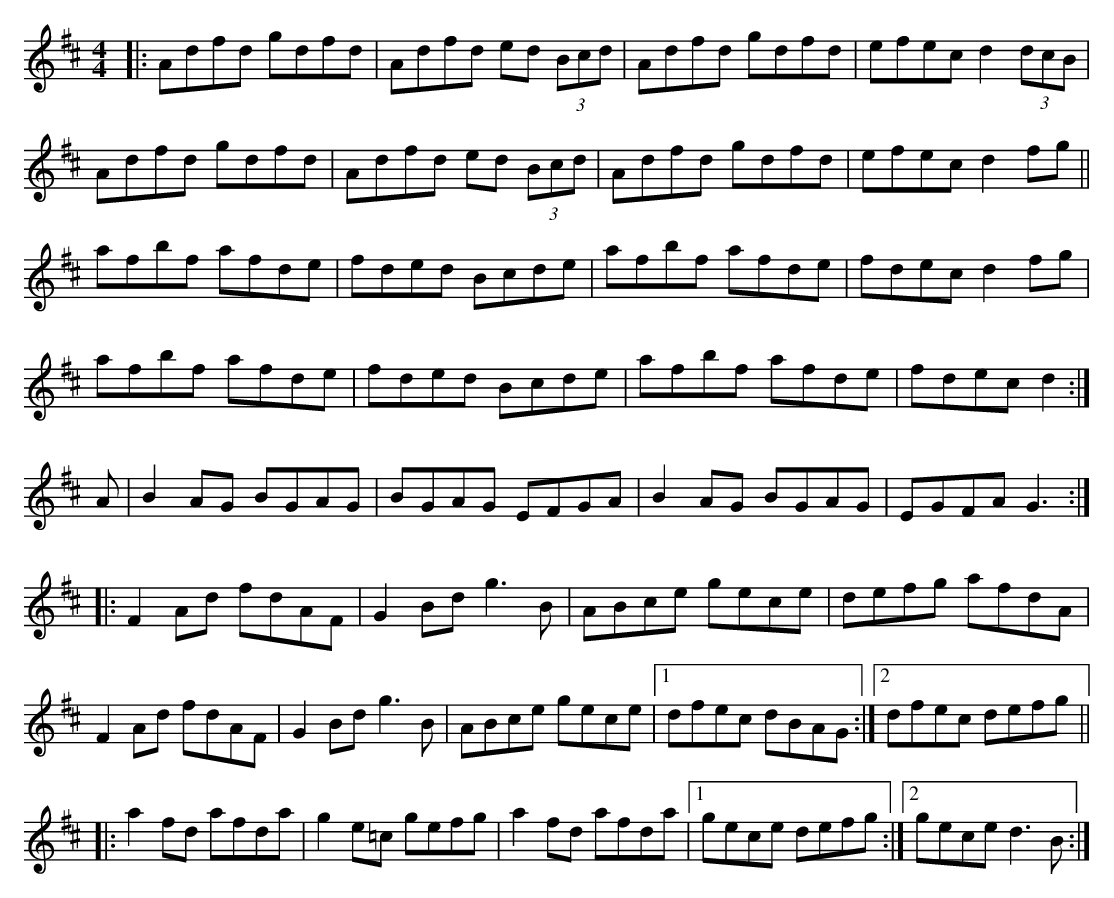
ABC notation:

X:1
M:4/4
K:D
|:Adfd gdfd|Adfd ed (3Bcd|Adfd gdfd|efec d2(3dcB|
Adfd gdfd|Adfd ed (3Bcd|Adfd gdfd|efec d2fg||
afbf afde|fded Bcde|afbf afde|fdec d2fg|
afbf afde|fded Bcde|afbf afde|fdec d2:|
A|B2AG BGAG|BGAG EFGA|B2AG BGAG|EGFA G3:|
|:F2Ad fdAF|G2Bd g3B|ABce gece|defg afdA|
F2Ad fdAF|G2Bd g3B|ABce gece|1 dfec dBAG:|2 dfec defg||
|:a2fd afda|g2e=c gefg|a2fd afda|1 gece defg:|2 gece d3B:|
